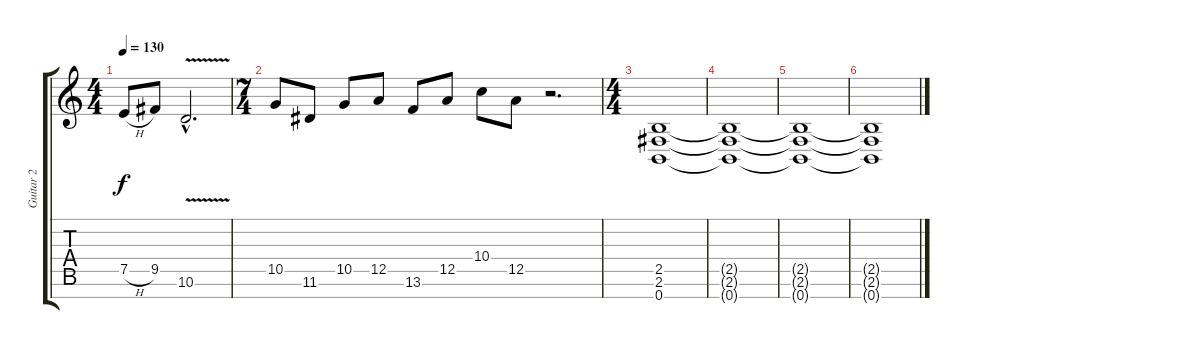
\track ("Guitar 2" "Guitar 2") {instrument distortionguitar}
\staff {score tabs}
\tuning (E4 B3 G3 D3 A2 E2 B1) {hide}
\ts (4 4)
\tempo 130
\clef g2
\ks c
7.5{h}.8{dy f} 9.5.8 10.6{v hac}.2{d} |
\ts (7 4)
10.5.8 11.6.8 10.5.8 12.5.8 13.6.8 12.5.8 10.4.8 12.5.8 r.2{d} |
\ts (4 4)
(2.5 2.6 0.7).1 |
(2.5{t} 2.6{t} 0.7{t}).1 |
(2.5{t} 2.6{t} 0.7{t}).1 |
(2.5{t} 2.6{t} 0.7{t}).1
